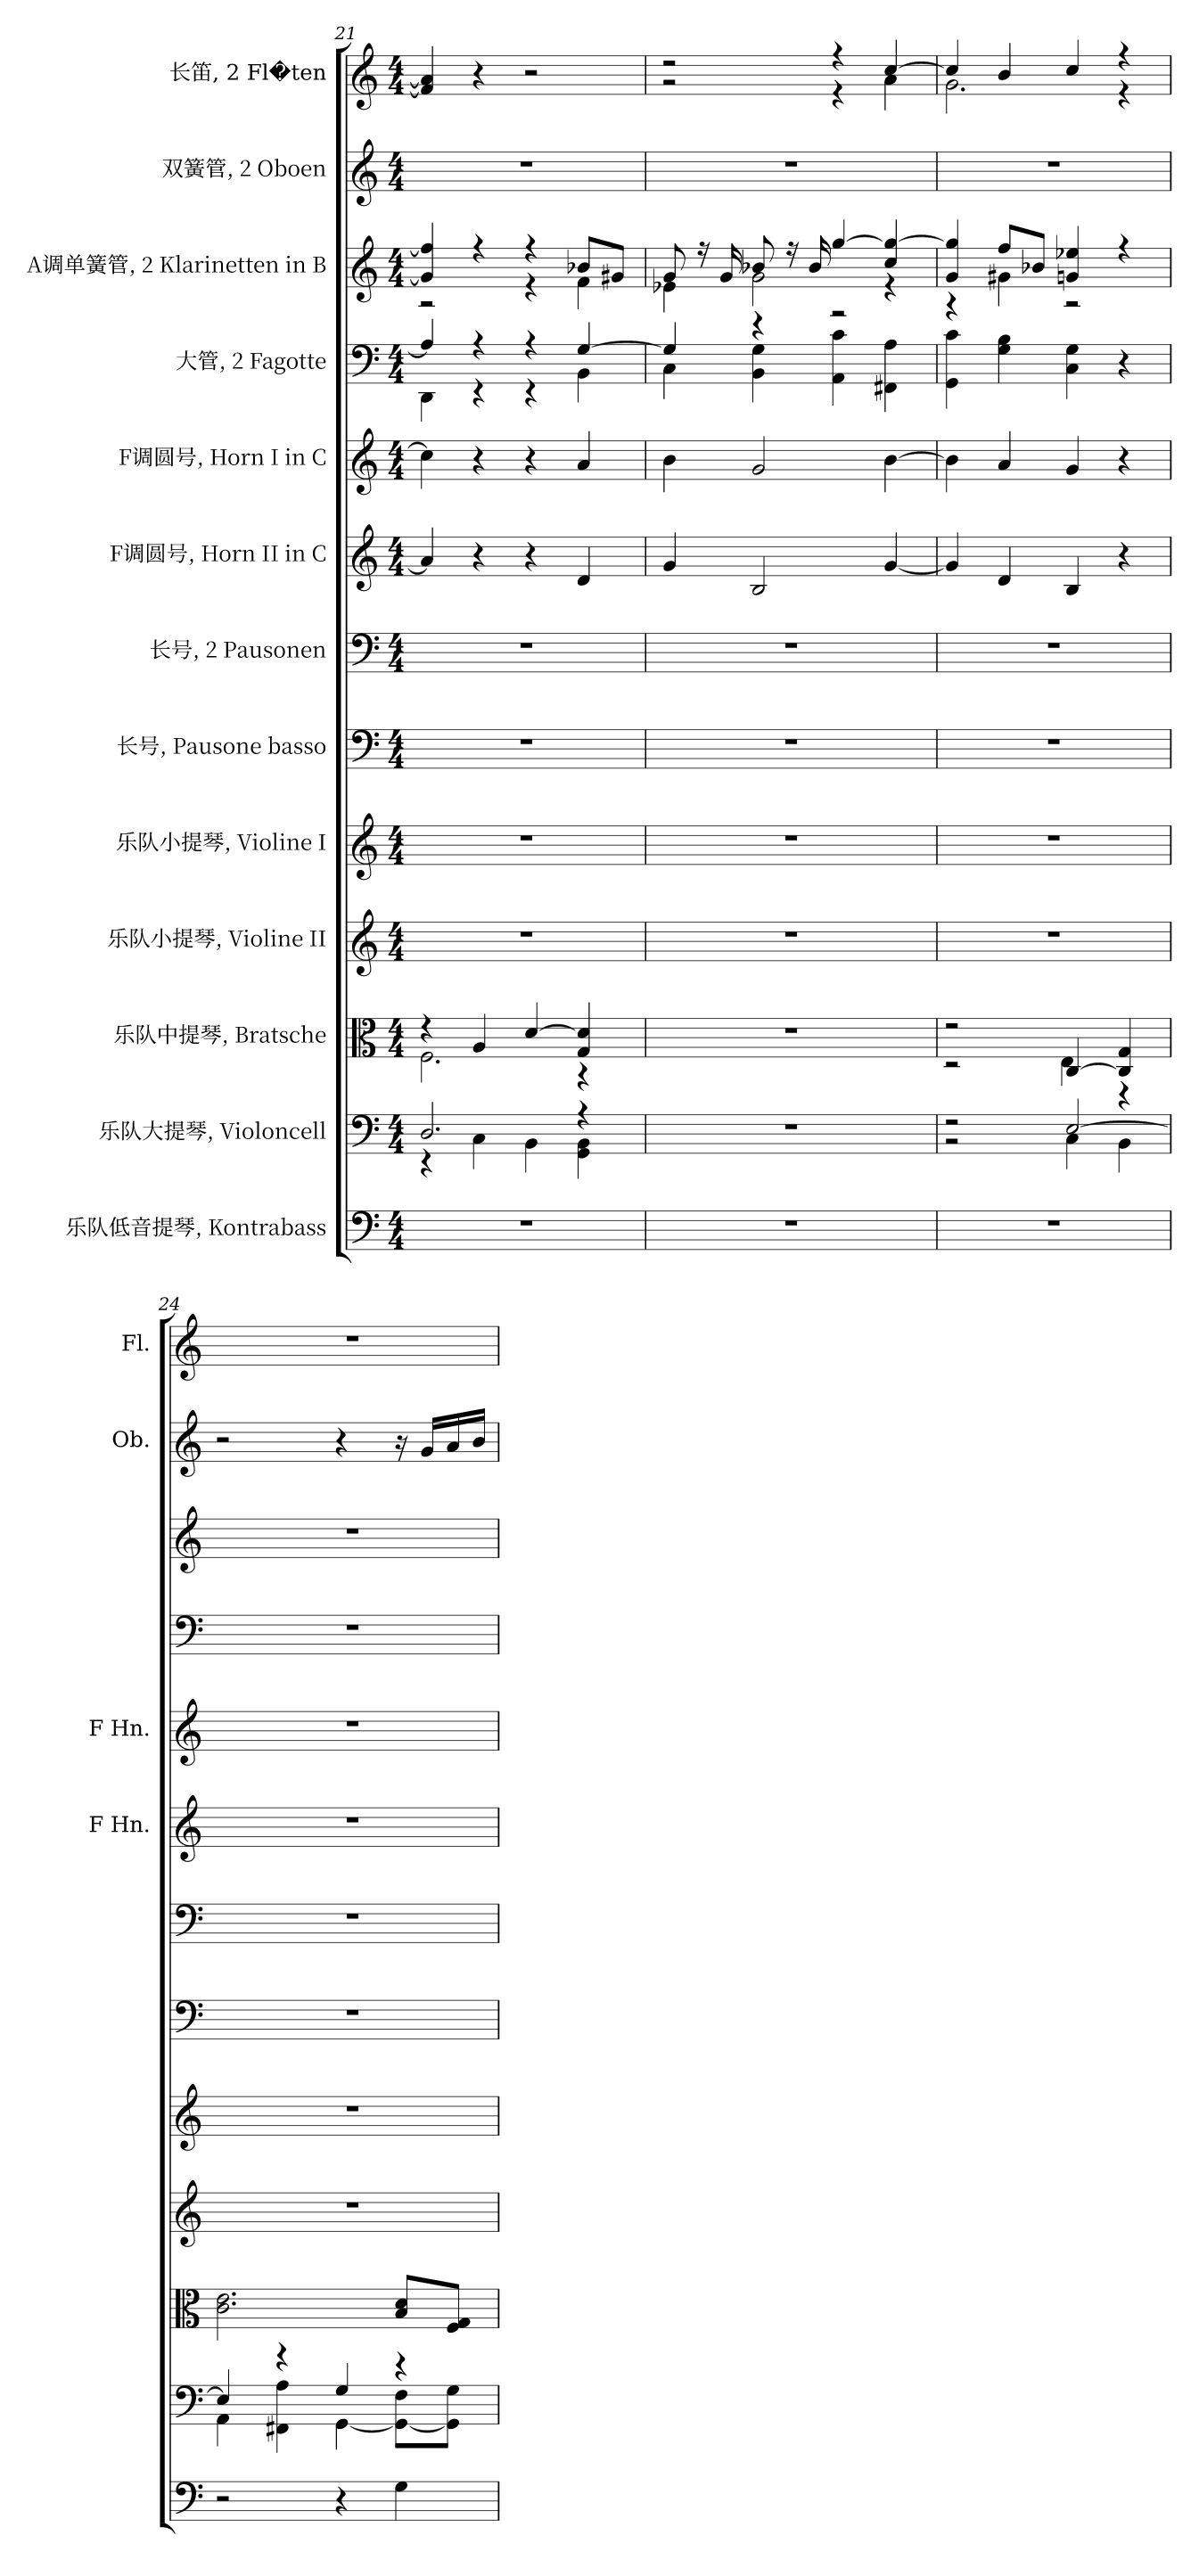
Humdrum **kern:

**kern	**kern	**kern	**kern	**kern	**kern	**kern	**kern	**kern	**kern	**kern	**kern	**kern
*part13	*part12	*part11	*part10	*part9	*part8	*part7	*part6	*part5	*part4	*part3	*part2	*part1
*staff13	*staff12	*staff11	*staff10	*staff9	*staff8	*staff7	*staff6	*staff5	*staff4	*staff3	*staff2	*staff1
*I"乐队低音提琴, Kontrabass	*I"乐队大提琴, Violoncell	*I"乐队中提琴, Bratsche	*I"乐队小提琴, Violine II	*I"乐队小提琴, Violine I	*I"长号, Pausone basso	*I"长号, 2 Pausonen	*I"F调圆号, Horn II in C	*I"F调圆号, Horn I in C	*I"大管, 2 Fagotte	*I"A调单簧管, 2 Klarinetten in B	*I"双簧管, 2 Oboen	*I"长笛, 2 Fl�ten
*	*	*	*	*	*	*	*I'F Hn.	*I'F Hn.	*	*	*I'Ob.	*I'Fl.
*clefF4	*clefF4	*clefC3	*clefG2	*clefG2	*clefF4	*clefF4	*clefG2	*clefG2	*clefF4	*clefG2	*clefG2	*clefG2
*ITrd7c12	*	*	*	*	*	*	*ITrd4c7	*ITrd4c7	*	*ITrd2c3	*	*
*k[]	*k[]	*k[]	*k[]	*k[]	*k[]	*k[]	*k[b-]	*k[b-]	*k[]	*k[f#c#g#]	*k[]	*k[]
*M4/4	*M4/4	*M4/4	*M4/4	*M4/4	*M4/4	*M4/4	*M4/4	*M4/4	*M4/4	*M4/4	*M4/4	*M4/4
=21	=21	=21	=21	=21	=21	=21	=21	=21	=21	=21	=21	=21
*	*^	*^	*	*	*	*	*	*	*^	*^	*	*
1r	2.D/	4r	4r	2.F\	1r	1r	1r	1r	4d/]	4f\]	4A/]	4DD\	4e#/] 4dd/]	2r	1r	4f/] 4a/]
.	.	4C\	4A/	.	.	.	.	.	4r	4r	4r	4r	4r	.	.	4r
.	.	4BB\	[4d/	.	.	.	.	.	4r	4r	4r	4r	4r	4r	.	2r
.	4r	4GG\ 4BB\	4G/ 4d/]	4r	.	.	.	.	4G/	4d/	[4G/	4BB\	8gn/L	4d\	.	.
.	.	.	.	.	.	.	.	.	.	.	.	.	8e#X/J	.	.	.
*	*v	*v	*	*	*	*	*	*	*	*	*	*	*	*	*	*
*	*	*v	*v	*	*	*	*	*	*	*	*	*	*	*	*
=22	=22	=22	=22	=22	=22	=22	=22	=22	=22	=22	=22	=22	=22	=22
*	*	*	*	*	*	*	*	*	*	*	*	*	*	*^
1r	1r	1r	1r	1r	1r	1r	4c/	4e\	4G/]	4C\	8e/	4cn\	1r	2r	2r
.	.	.	.	.	.	.	.	.	.	.	16r	.	.	.	.
.	.	.	.	.	.	.	.	.	.	.	16e/	.	.	.	.
.	.	.	.	.	.	.	2E/	2c/	4r	4BB\ 4G\	8gn/	2e\	.	.	.
.	.	.	.	.	.	.	.	.	.	.	16r	.	.	.	.
.	.	.	.	.	.	.	.	.	.	.	16g/	.	.	.	.
.	.	.	.	.	.	.	.	.	2r	4AA\ 4c\	[4ee/	.	.	4r	4r
.	.	.	.	.	.	.	[4c/	[4e\	.	4FF#X\ 4A\	4a/ 4ee/_	4r	.	[4cc/	4a\
*	*	*	*	*	*	*	*	*	*v	*v	*	*	*	*	*
=23	=23	=23	=23	=23	=23	=23	=23	=23	=23	=23	=23	=23	=23	=23
*	*^	*^	*	*	*	*	*	*	*	*	*	*	*	*
1r	2r	2r	2r	2r	1r	1r	1r	1r	4c/]	4e\]	4GG\ 4c\	4e/ 4ee/]	4r	1r	4cc/]	2.g\
.	.	.	.	.	.	.	.	.	4G/	4d/	4G\ 4B\	8dd/L	4e#X\	.	4b/	.
.	.	.	.	.	.	.	.	.	.	.	.	8gn/J	.	.	.	.
.	[2E/	4C\	[4C/	4E\	.	.	.	.	4E/	4c/	4C\ 4G\	4en/ 4ccn/	2r	.	4cc/	.
.	.	4BB\	4C/] 4G/	4r	.	.	.	.	4r	4r	4r	4r	.	.	4r	4r
*	*	*	*v	*v	*	*	*	*	*	*	*	*v	*v	*	*v	*v
!!LO:PB:g=z
=24	=24	=24	=24	=24	=24	=24	=24	=24	=24	=24	=24	=24	=24
2r	4E/]	4AA\	2.c\ 2.e\	1r	1r	1r	1r	1r	1r	1r	1r	2r	1r
.	4r	4FF#X\ 4A\	.	.	.	.	.	.	.	.	.	.	.
4r	4G/	[4GG\	.	.	.	.	.	.	.	.	.	4r	.
4GG\	4r	8GG\_ 8F\L	8B/ 8d/L	.	.	.	.	.	.	.	.	16r	.
.	.	.	.	.	.	.	.	.	.	.	.	16g/LL	.
.	.	8GG\] 8G\J	8F/ 8G/J	.	.	.	.	.	.	.	.	16a/	.
.	.	.	.	.	.	.	.	.	.	.	.	16b/JJ	.
*	*v	*v	*	*	*	*	*	*	*	*	*	*	*
=	=	=	=	=	=	=	=	=	=	=	=	=
*-	*-	*-	*-	*-	*-	*-	*-	*-	*-	*-	*-	*-
